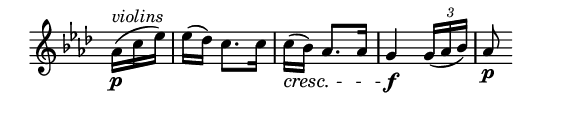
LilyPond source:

\version "2.24.0"
\include "../template-1.ly"

#(set! paper-alist (cons '("my size" . (cons (* 3.8 in) (* .8 in))) paper-alist))

#(set-global-staff-size 15)

\paper {
  #(set-paper-size "my size" )
}

\layout {
  \context {
    \Staff
    \remove "Time_signature_engraver"
  }
}

global = {
  \key aes \major
  \time 3/8
}

right = \relative c' {
  \global
  \setAnalysisBracket #(rgb-color 0 0 0.6)
  \set Timing.beamExceptions = #'()
  \set Timing.baseMoment = #(ly:make-moment 1/8)
  \set Timing.beatStructure = #'(3)
  \partial 8.
  aes'16 \p ^\markup \italic {violins} (c es)
  es (des) c8. [c16]
  c \cresc (bes) aes8. [aes16]
  g4 \f \tuplet 3/2 {g16 (aes bes) }
  aes8 \p
}

\score {
  <<
    \new Staff = "right" \with {
      midiInstrument = "acoustic grand"
      %\remove Time_signature_engraver
      instrumentName = " "
    } \right
  >>

  \layout { }
  \midi {
    \tempo 8=100
  }
}
